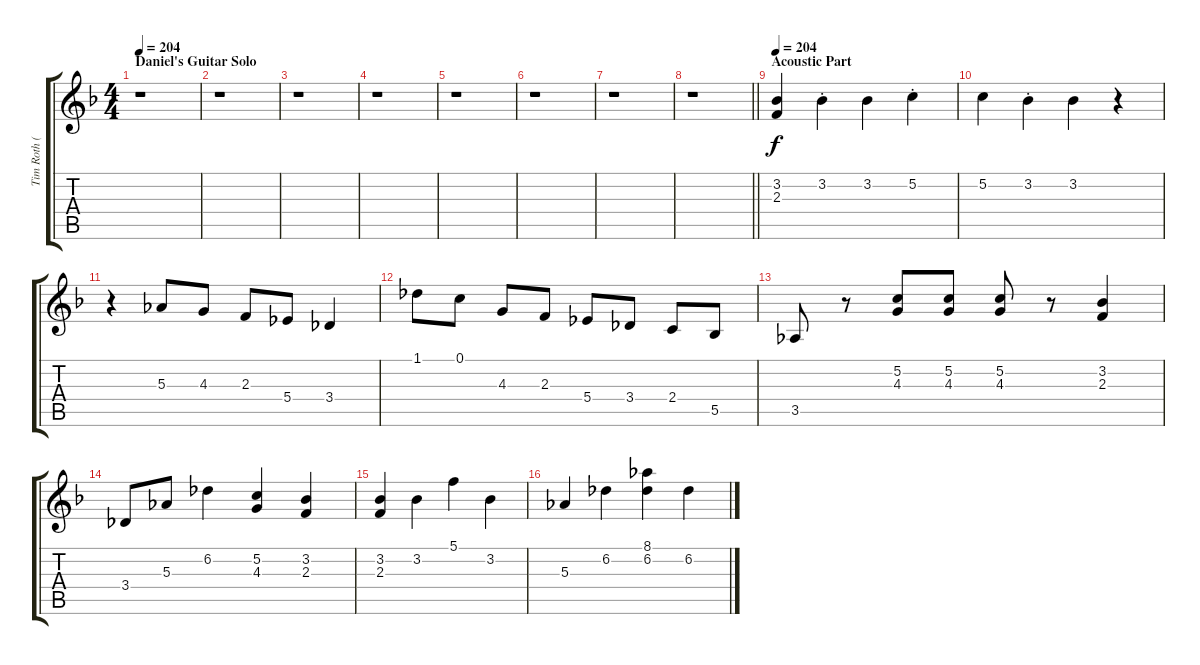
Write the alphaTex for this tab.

\track ("Tim Roth (Acoustic)" "Tim Roth (") {instrument acousticguitarsteel}
\staff {score tabs}
\tuning (C4 G3 Eb3 Bb2 F2 C2) {hide}
\ts (4 4)
\section ("" "Daniel's Guitar Solo")
\tempo 204
\clef g2
\ks f
r.1{dy f} |
r.1 |
r.1 |
r.1 |
r.1 |
r.1 |
r.1 |
\barLineRight lightlight
r.1 |
\section ("" "Acoustic Part")
\tempo 204
(3.2 2.3).4 3.2{st}.4 3.2.4 5.2{st}.4 |
5.2.4 3.2{st}.4 3.2.4 r.4 |
r.4 5.3.8 4.3.8 2.3.8 5.4.8 3.4.4 |
1.1.8 0.1.8 4.3.8 2.3.8 5.4.8 3.4.8 2.4.8 5.5.8 |
3.5.8 r.8 (5.2 4.3).8 (5.2 4.3).8 (5.2 4.3).8 r.8 (3.2 2.3).4 |
3.4.8 5.3.8 6.2.4 (5.2 4.3).4 (3.2 2.3).4 |
(3.2 2.3).4 3.2.4 5.1.4 3.2.4 |
5.3.4 6.2.4 (8.1 6.2).4 6.2.4
